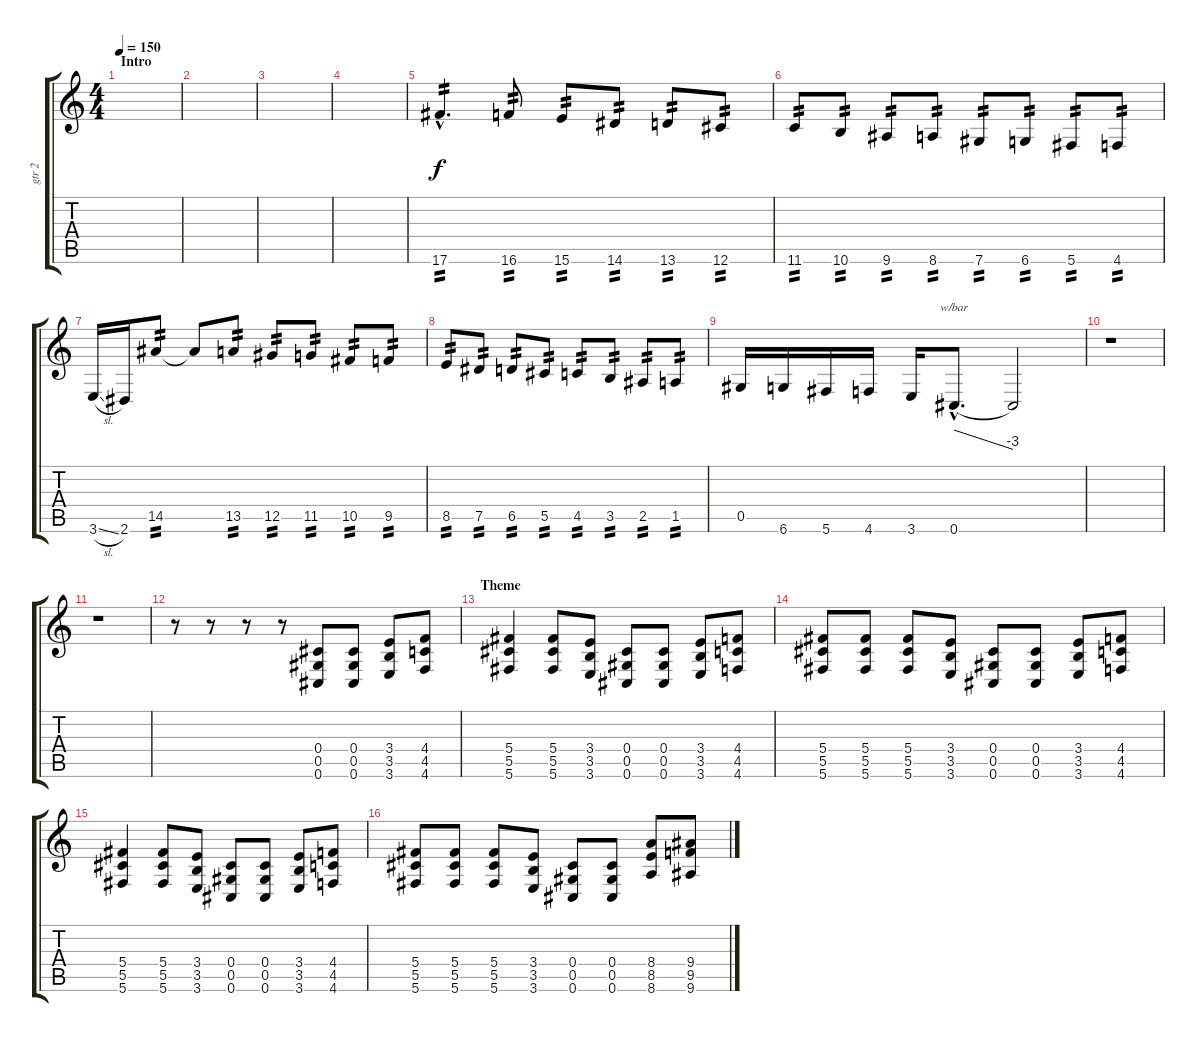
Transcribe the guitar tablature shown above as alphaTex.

\track ("gtr 2" "gtr 2") {instrument overdrivenguitar}
\staff {score tabs}
\tuning (Eb4 Bb3 Gb3 Db3 Ab2 Db2) {hide}
\ts (4 4)
\section ("" "Intro")
\tempo 150
\clef g2
\ks c
|
|
|
|
17.6{hac}.4{d tp 2} 16.6.8{tp 2} 15.6.8{tp 2} 14.6.8{tp 2} 13.6.8{tp 2} 12.6.8{tp 2} |
11.6.8{tp 2} 10.6.8{tp 2} 9.6.8{tp 2} 8.6.8{tp 2} 7.6.8{tp 2} 6.6.8{tp 2} 5.6.8{tp 2} 4.6.8{tp 2} |
3.6{sl}.16 2.6.16 14.5.8{tp 2} 14.5{t}.8 13.5.8{tp 2} 12.5.8{tp 2} 11.5.8{tp 2} 10.5.8{tp 2} 9.5.8{tp 2} |
8.5.8{tp 2} 7.5.8{tp 2} 6.5.8{tp 2} 5.5.8{tp 2} 4.5.8{tp 2} 3.5.8{tp 2} 2.5.8{tp 2} 1.5.8{tp 2} |
0.5.16 6.6.16 5.6.16 4.6.16 3.6.16 0.6{hac}.8{d tbe (dive default 0 0 60 -12)} 0.6{t}.2 |
r.1 |
r.1 |
\section ("" "")
r.8 r.8 r.8 r.8 (0.4 0.5 0.6).8 (0.4 0.5 0.6).8 (3.4 3.5 3.6).8 (4.4 4.5 4.6).8 |
\section ("" "Theme")
(5.4 5.5 5.6).4 (5.4 5.5 5.6).8 (3.4 3.5 3.6).8 (0.4 0.5 0.6).8 (0.4 0.5 0.6).8 (3.4 3.5 3.6).8 (4.4 4.5 4.6).8 |
(5.4 5.5 5.6).8 (5.4 5.5 5.6).8 (5.4 5.5 5.6).8 (3.4 3.5 3.6).8 (0.4 0.5 0.6).8 (0.4 0.5 0.6).8 (3.4 3.5 3.6).8 (4.4 4.5 4.6).8 |
(5.4 5.5 5.6).4 (5.4 5.5 5.6).8 (3.4 3.5 3.6).8 (0.4 0.5 0.6).8 (0.4 0.5 0.6).8 (3.4 3.5 3.6).8 (4.4 4.5 4.6).8 |
(5.4 5.5 5.6).8 (5.4 5.5 5.6).8 (5.4 5.5 5.6).8 (3.4 3.5 3.6).8 (0.4 0.5 0.6).8 (0.4 0.5 0.6).8 (8.4 8.5 8.6).8 (9.4 9.5 9.6).8
